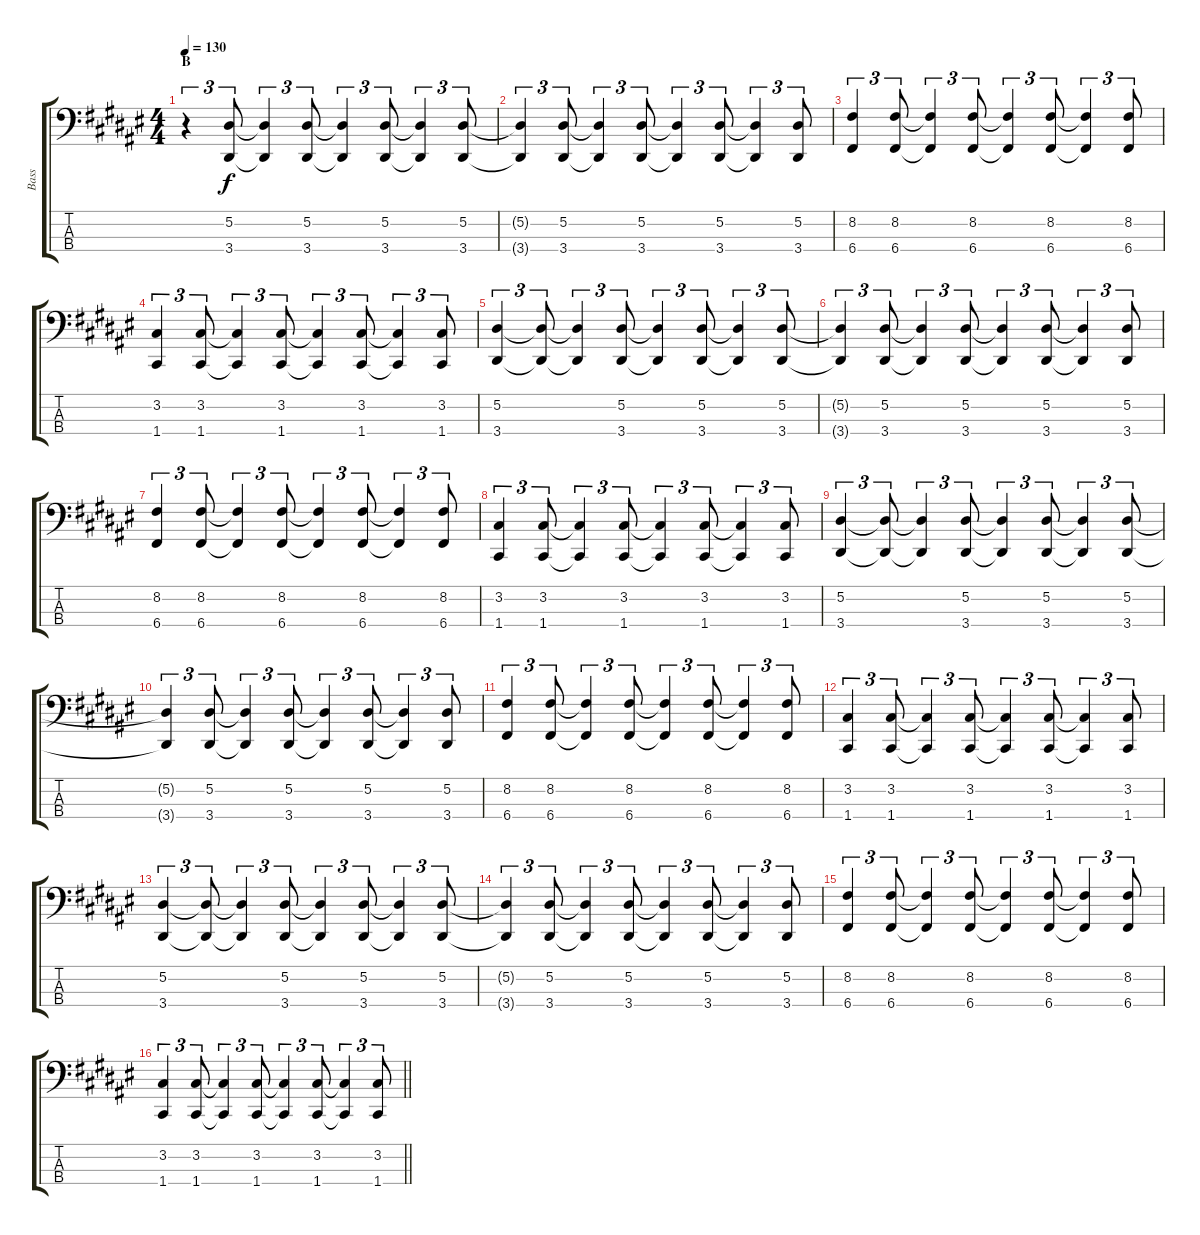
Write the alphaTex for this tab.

\track ("Bass" "Bass") {instrument synthbass1}
\staff {score tabs}
\tuning (Eb2 Bb1 F1 C1) {hide}
\ts (4 4)
\section ("" "B")
\tempo 130
\clef f4
\ks d#minor
r.4{tu (3 2) dy f volume 12 instrument lead2sawtooth} (5.2 3.4).8{tu (3 2)} (5.2{t} 3.4{t}).4{tu (3 2)} (5.2 3.4).8{tu (3 2)} (5.2{t} 3.4{t}).4{tu (3 2)} (5.2 3.4).8{tu (3 2)} (5.2{t} 3.4{t}).4{tu (3 2)} (5.2 3.4).8{tu (3 2)} |
(5.2{t} 3.4{t}).4{tu (3 2)} (5.2 3.4).8{tu (3 2)} (5.2{t} 3.4{t}).4{tu (3 2)} (5.2 3.4).8{tu (3 2)} (5.2{t} 3.4{t}).4{tu (3 2)} (5.2 3.4).8{tu (3 2)} (5.2{t} 3.4{t}).4{tu (3 2)} (5.2 3.4).8{tu (3 2)} |
(8.2 6.4).4{tu (3 2)} (8.2 6.4).8{tu (3 2)} (8.2{t} 6.4{t}).4{tu (3 2)} (8.2 6.4).8{tu (3 2)} (8.2{t} 6.4{t}).4{tu (3 2)} (8.2 6.4).8{tu (3 2)} (8.2{t} 6.4{t}).4{tu (3 2)} (8.2 6.4).8{tu (3 2)} |
(3.2 1.4).4{tu (3 2)} (3.2 1.4).8{tu (3 2)} (3.2{t} 1.4{t}).4{tu (3 2)} (3.2 1.4).8{tu (3 2)} (3.2{t} 1.4{t}).4{tu (3 2)} (3.2 1.4).8{tu (3 2)} (3.2{t} 1.4{t}).4{tu (3 2)} (3.2 1.4).8{tu (3 2)} |
(5.2 3.4).4{tu (3 2)} (5.2{t} 3.4{t}).8{tu (3 2)} (5.2{t} 3.4{t}).4{tu (3 2)} (5.2 3.4).8{tu (3 2)} (5.2{t} 3.4{t}).4{tu (3 2)} (5.2 3.4).8{tu (3 2)} (5.2{t} 3.4{t}).4{tu (3 2)} (5.2 3.4).8{tu (3 2)} |
(5.2{t} 3.4{t}).4{tu (3 2)} (5.2 3.4).8{tu (3 2)} (5.2{t} 3.4{t}).4{tu (3 2)} (5.2 3.4).8{tu (3 2)} (5.2{t} 3.4{t}).4{tu (3 2)} (5.2 3.4).8{tu (3 2)} (5.2{t} 3.4{t}).4{tu (3 2)} (5.2 3.4).8{tu (3 2)} |
(8.2 6.4).4{tu (3 2)} (8.2 6.4).8{tu (3 2)} (8.2{t} 6.4{t}).4{tu (3 2)} (8.2 6.4).8{tu (3 2)} (8.2{t} 6.4{t}).4{tu (3 2)} (8.2 6.4).8{tu (3 2)} (8.2{t} 6.4{t}).4{tu (3 2)} (8.2 6.4).8{tu (3 2)} |
(3.2 1.4).4{tu (3 2)} (3.2 1.4).8{tu (3 2)} (3.2{t} 1.4{t}).4{tu (3 2)} (3.2 1.4).8{tu (3 2)} (3.2{t} 1.4{t}).4{tu (3 2)} (3.2 1.4).8{tu (3 2)} (3.2{t} 1.4{t}).4{tu (3 2)} (3.2 1.4).8{tu (3 2)} |
(5.2 3.4).4{tu (3 2)} (5.2{t} 3.4{t}).8{tu (3 2)} (5.2{t} 3.4{t}).4{tu (3 2)} (5.2 3.4).8{tu (3 2)} (5.2{t} 3.4{t}).4{tu (3 2)} (5.2 3.4).8{tu (3 2)} (5.2{t} 3.4{t}).4{tu (3 2)} (5.2 3.4).8{tu (3 2)} |
(5.2{t} 3.4{t}).4{tu (3 2)} (5.2 3.4).8{tu (3 2)} (5.2{t} 3.4{t}).4{tu (3 2)} (5.2 3.4).8{tu (3 2)} (5.2{t} 3.4{t}).4{tu (3 2)} (5.2 3.4).8{tu (3 2)} (5.2{t} 3.4{t}).4{tu (3 2)} (5.2 3.4).8{tu (3 2)} |
(8.2 6.4).4{tu (3 2)} (8.2 6.4).8{tu (3 2)} (8.2{t} 6.4{t}).4{tu (3 2)} (8.2 6.4).8{tu (3 2)} (8.2{t} 6.4{t}).4{tu (3 2)} (8.2 6.4).8{tu (3 2)} (8.2{t} 6.4{t}).4{tu (3 2)} (8.2 6.4).8{tu (3 2)} |
(3.2 1.4).4{tu (3 2)} (3.2 1.4).8{tu (3 2)} (3.2{t} 1.4{t}).4{tu (3 2)} (3.2 1.4).8{tu (3 2)} (3.2{t} 1.4{t}).4{tu (3 2)} (3.2 1.4).8{tu (3 2)} (3.2{t} 1.4{t}).4{tu (3 2)} (3.2 1.4).8{tu (3 2)} |
(5.2 3.4).4{tu (3 2)} (5.2{t} 3.4{t}).8{tu (3 2)} (5.2{t} 3.4{t}).4{tu (3 2)} (5.2 3.4).8{tu (3 2)} (5.2{t} 3.4{t}).4{tu (3 2)} (5.2 3.4).8{tu (3 2)} (5.2{t} 3.4{t}).4{tu (3 2)} (5.2 3.4).8{tu (3 2)} |
(5.2{t} 3.4{t}).4{tu (3 2)} (5.2 3.4).8{tu (3 2)} (5.2{t} 3.4{t}).4{tu (3 2)} (5.2 3.4).8{tu (3 2)} (5.2{t} 3.4{t}).4{tu (3 2)} (5.2 3.4).8{tu (3 2)} (5.2{t} 3.4{t}).4{tu (3 2)} (5.2 3.4).8{tu (3 2)} |
(8.2 6.4).4{tu (3 2)} (8.2 6.4).8{tu (3 2)} (8.2{t} 6.4{t}).4{tu (3 2)} (8.2 6.4).8{tu (3 2)} (8.2{t} 6.4{t}).4{tu (3 2)} (8.2 6.4).8{tu (3 2)} (8.2{t} 6.4{t}).4{tu (3 2)} (8.2 6.4).8{tu (3 2)} |
\barLineRight lightlight
(3.2 1.4).4{tu (3 2)} (3.2 1.4).8{tu (3 2)} (3.2{t} 1.4{t}).4{tu (3 2)} (3.2 1.4).8{tu (3 2)} (3.2{t} 1.4{t}).4{tu (3 2)} (3.2 1.4).8{tu (3 2)} (3.2{t} 1.4{t}).4{tu (3 2)} (3.2 1.4).8{tu (3 2)}
